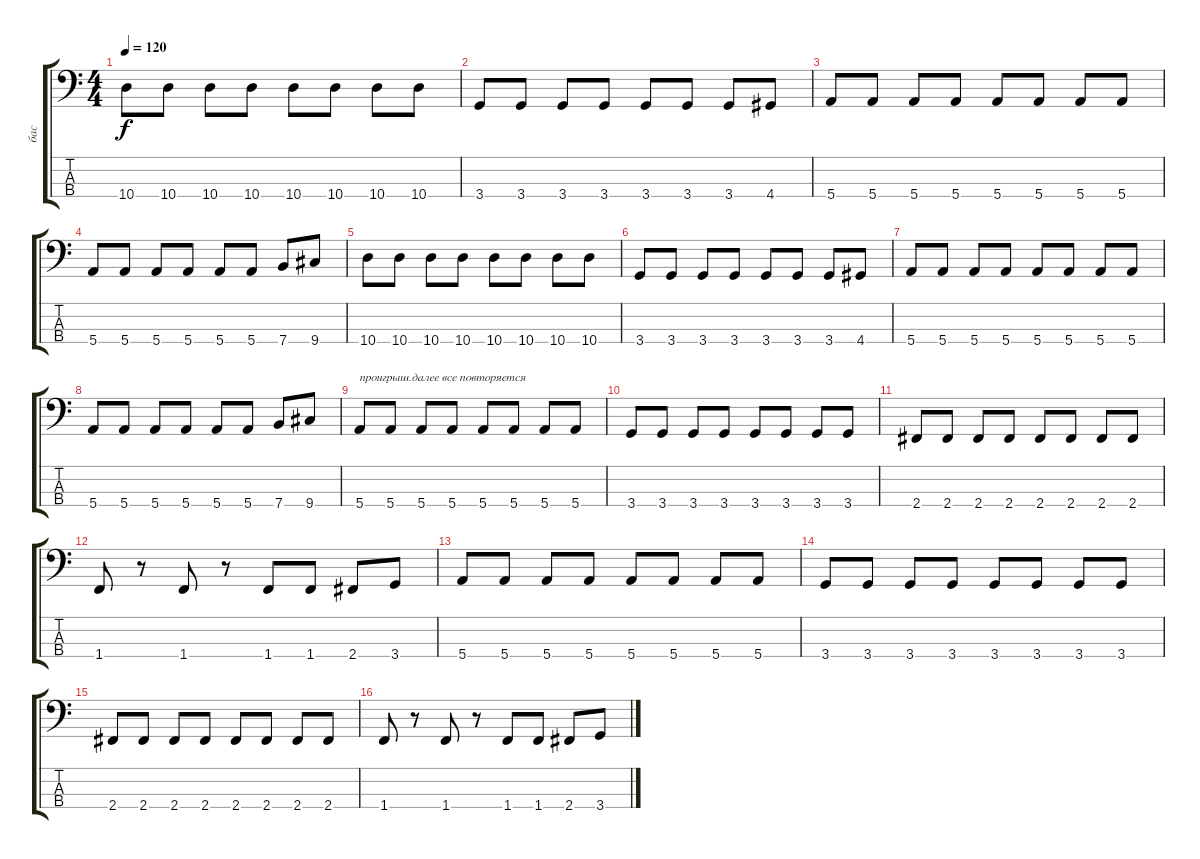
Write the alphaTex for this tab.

\track ("бас" "бас") {instrument electricbassfinger}
\staff {score tabs}
\tuning (G2 D2 A1 E1) {hide}
\ts (4 4)
\tempo 120
\clef f4
\ks c
10.4.8{dy f} 10.4.8 10.4.8 10.4.8 10.4.8 10.4.8 10.4.8 10.4.8 |
3.4.8 3.4.8 3.4.8 3.4.8 3.4.8 3.4.8 3.4.8 4.4.8 |
5.4.8 5.4.8 5.4.8 5.4.8 5.4.8 5.4.8 5.4.8 5.4.8 |
5.4.8 5.4.8 5.4.8 5.4.8 5.4.8 5.4.8 7.4.8 9.4.8 |
10.4.8 10.4.8 10.4.8 10.4.8 10.4.8 10.4.8 10.4.8 10.4.8 |
3.4.8 3.4.8 3.4.8 3.4.8 3.4.8 3.4.8 3.4.8 4.4.8 |
5.4.8 5.4.8 5.4.8 5.4.8 5.4.8 5.4.8 5.4.8 5.4.8 |
5.4.8 5.4.8 5.4.8 5.4.8 5.4.8 5.4.8 7.4.8 9.4.8 |
5.4.8{txt "проигрыш.далее все повторяется"} 5.4.8 5.4.8 5.4.8 5.4.8 5.4.8 5.4.8 5.4.8 |
3.4.8 3.4.8 3.4.8 3.4.8 3.4.8 3.4.8 3.4.8 3.4.8 |
2.4.8 2.4.8 2.4.8 2.4.8 2.4.8 2.4.8 2.4.8 2.4.8 |
1.4.8 r.8 1.4.8 r.8 1.4.8 1.4.8 2.4.8 3.4.8 |
5.4.8 5.4.8 5.4.8 5.4.8 5.4.8 5.4.8 5.4.8 5.4.8 |
3.4.8 3.4.8 3.4.8 3.4.8 3.4.8 3.4.8 3.4.8 3.4.8 |
2.4.8 2.4.8 2.4.8 2.4.8 2.4.8 2.4.8 2.4.8 2.4.8 |
1.4.8 r.8 1.4.8 r.8 1.4.8 1.4.8 2.4.8 3.4.8
